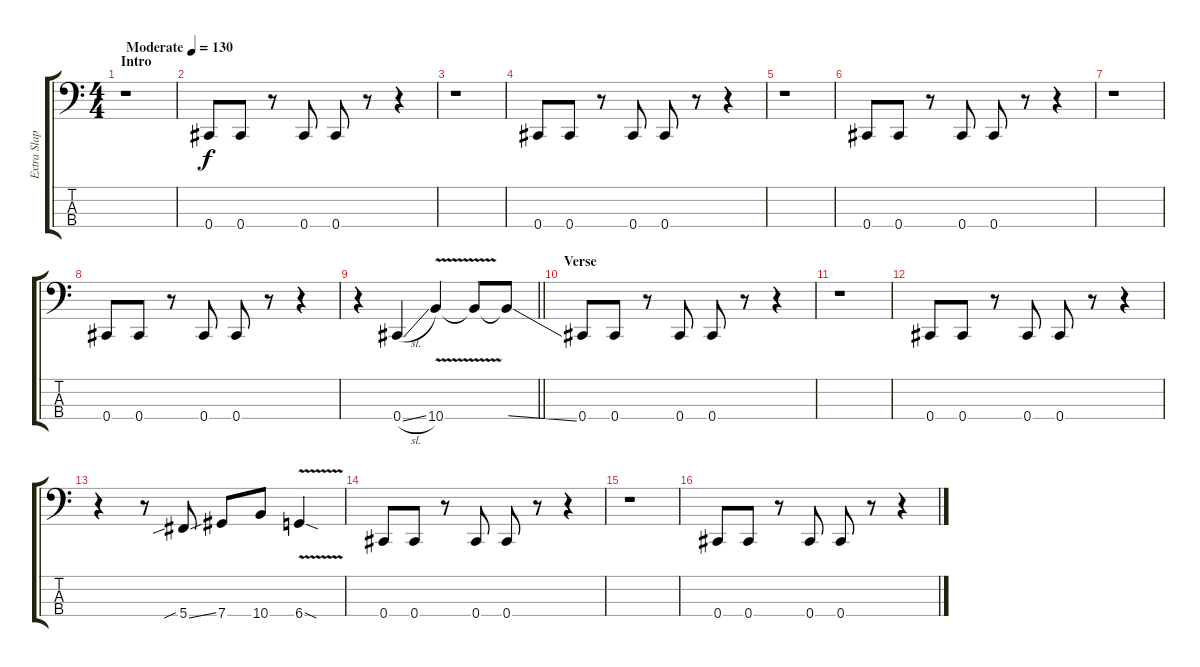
\track ("Extra SlapBass" "Extra Slap") {instrument slapbass2}
\staff {score tabs}
\tuning (Gb2 Db2 Ab1 Db1) {hide}
\ts (4 4)
\section ("" "Intro")
\tempo (130 "Moderate")
\clef f4
\ks c
r.1{dy f instrument slapbass2} |
0.4.8 0.4.8 r.8 0.4.8 0.4.8 r.8 r.4 |
r.1 |
0.4.8 0.4.8 r.8 0.4.8 0.4.8 r.8 r.4 |
r.1 |
0.4.8 0.4.8 r.8 0.4.8 0.4.8 r.8 r.4 |
r.1 |
0.4.8 0.4.8 r.8 0.4.8 0.4.8 r.8 r.4 |
\barLineRight lightlight
r.4 0.4{sl}.4 10.4{v}.4 10.4{t}.8 10.4{ss t}.8 |
\section ("" "Verse")
0.4.8 0.4.8 r.8 0.4.8 0.4.8 r.8 r.4 |
r.1 |
0.4.8 0.4.8 r.8 0.4.8 0.4.8 r.8 r.4 |
r.4 r.8 5.4{sib ss}.8 7.4.8 10.4.8 6.4{v sod}.4 |
0.4.8 0.4.8 r.8 0.4.8 0.4.8 r.8 r.4 |
r.1 |
0.4.8 0.4.8 r.8 0.4.8 0.4.8 r.8 r.4
